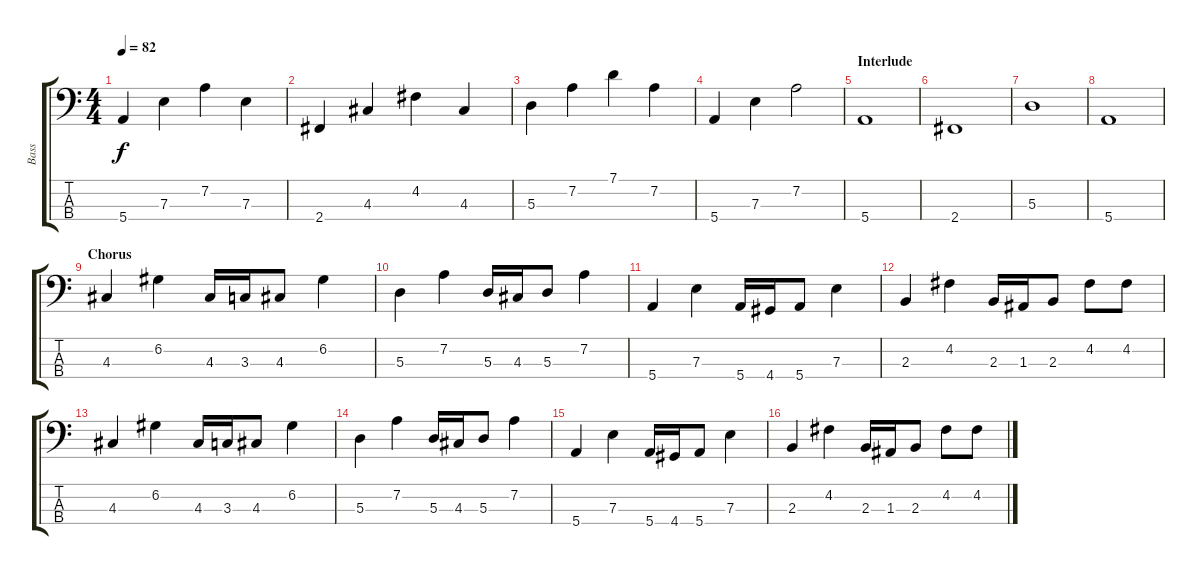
\track ("Bass" "Bass") {instrument electricbasspick}
\staff {score tabs}
\tuning (G2 D2 A1 E1) {hide}
\ts (4 4)
\tempo 82
\clef f4
\ks c
5.4.4{dy f} 7.3.4 7.2.4 7.3.4 |
2.4.4 4.3.4 4.2.4 4.3.4 |
5.3.4 7.2.4 7.1.4 7.2.4 |
5.4.4 7.3.4 7.2.2 |
\section ("" "Interlude")
5.4.1 |
2.4.1 |
5.3.1 |
5.4.1 |
\section ("" "Chorus")
4.3.4 6.2.4 4.3.16 3.3.16 4.3.8 6.2.4 |
5.3.4 7.2.4 5.3.16 4.3.16 5.3.8 7.2.4 |
5.4.4 7.3.4 5.4.16 4.4.16 5.4.8 7.3.4 |
2.3.4 4.2.4 2.3.16 1.3.16 2.3.8 4.2.8 4.2.8 |
4.3.4 6.2.4 4.3.16 3.3.16 4.3.8 6.2.4 |
5.3.4 7.2.4 5.3.16 4.3.16 5.3.8 7.2.4 |
5.4.4 7.3.4 5.4.16 4.4.16 5.4.8 7.3.4 |
2.3.4 4.2.4 2.3.16 1.3.16 2.3.8 4.2.8 4.2.8
